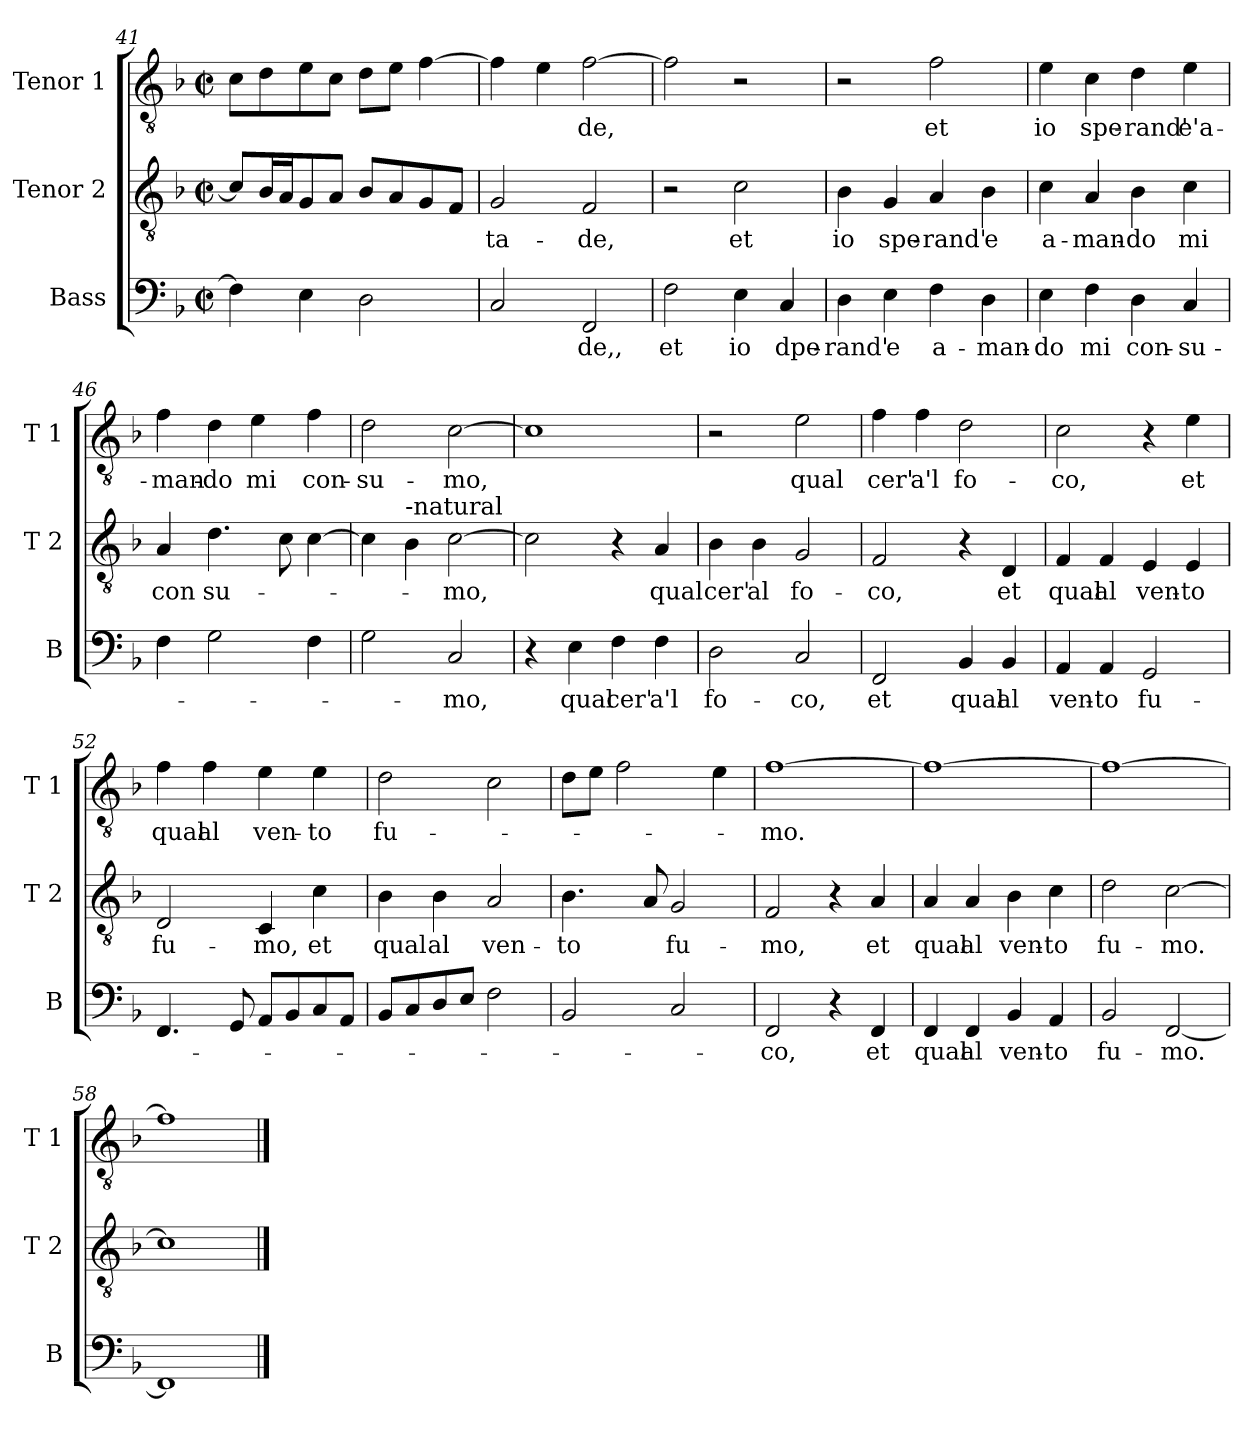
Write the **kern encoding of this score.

**kern	**text	**kern	**text	**kern	**text
*part3	*part3	*part2	*part2	*part1	*part1
*staff3	*staff3	*staff2	*staff2	*staff1	*staff1
*I"Bass	*	*I"Tenor 2	*	*I"Tenor 1	*
*I'B	*	*I'T 2	*	*I'T 1	*
*clefF4	*	*clefGv2	*	*clefGv2	*
*k[b-]	*	*k[b-]	*	*k[b-]	*
*F:	*	*F:	*	*F:	*
*M2/2	*	*M2/2	*	*M2/2	*
*met(c|)	*	*met(c|)	*	*met(c|)	*
=41	=41	=41	=41	=41	=41
4F\]	.	8c/L]	.	8c\L	.
.	.	16B-/L	.	8d\	.
.	.	16A/J	.	.	.
4E\	.	8G/	.	8e\	.
.	.	8A/J	.	8c\J	.
2D\	.	8B-/L	.	8d\L	.
.	.	8A/	.	8e\J	.
.	.	8G/	.	[4f\	.
.	.	8F/J	.	.	.
!!LO:PB:g=z
=42	=42	=42	=42	=42	=42
!	!	!	!LO:LY:b	!	!
2C/	.	2G/	-ta-	4f\]	.
.	.	.	.	4e\	.
!	!LO:LY:b	!	!LO:LY:b	!	!LO:LY:b
2FF/	-de,,	2F/	-de,	[2f\	-de,
=43	=43	=43	=43	=43	=43
!	!LO:LY:b	!	!	!	!
2F\	et	2r	.	2f\]	.
!	!LO:LY:b	!	!LO:LY:b	!	!
4E\	io	2c\	et	2r	.
!	!LO:LY:b	!	!	!	!
4C/	dpe-	.	.	.	.
=44	=44	=44	=44	=44	=44
!	!LO:LY:b	!	!LO:LY:b	!	!
4D\	-rand'	4B-\	io	2r	.
!	!LO:LY:b	!	!LO:LY:b	!	!
4E\	e	4G/	spe-	.	.
!	!LO:LY:b	!	!LO:LY:b	!	!LO:LY:b
4F\	a-	4A/	-rand'	2f\	et
!	!LO:LY:b	!	!LO:LY:b	!	!
4D\	-man-	4B-\	e	.	.
=45	=45	=45	=45	=45	=45
!	!LO:LY:b	!	!LO:LY:b	!	!LO:LY:b
4E\	-do	4c\	a-	4e\	io
!	!LO:LY:b	!	!LO:LY:b	!	!LO:LY:b
4F\	mi	4A/	-man-	4c\	spe-
!	!LO:LY:b	!	!LO:LY:b	!	!LO:LY:b
4D\	con-	4B-\	-do	4d\	-rand'
!	!LO:LY:b	!	!LO:LY:b	!	!LO:LY:b
4C/	-su-	4c\	mi	4e\	e'a-
=46	=46	=46	=46	=46	=46
!	!	!	!LO:LY:b	!	!LO:LY:b
4F\	.	4A/	con	4f\	-man-
!	!	!	!LO:LY:b	!	!LO:LY:b
2G\	.	4.d\	su-	4d\	-do
!	!	!	!	!	!LO:LY:b
.	.	.	.	4e\	mi
.	.	8c\	.	.	.
!	!	!	!	!	!LO:LY:b
4F\	.	[4c\	.	4f\	con-
=47	=47	=47	=47	=47	=47
!	!	!	!	!	!LO:LY:b
2G\	.	4c\]	.	2d\	-su-
!	!	!LO:TX:a:t=-natural	!	!	!
.	.	4B-\	.	.	.
!	!LO:LY:b	!	!LO:LY:b	!	!LO:LY:b
2C/	-mo,	[2c\	-mo,	[2c\	-mo,
!!LO:LB:g=z
=48	=48	=48	=48	=48	=48
4r	.	2c\]	.	1c]	.
!	!LO:LY:b	!	!	!	!
4E\	qual	.	.	.	.
!	!LO:LY:b	!	!	!	!
4F\	cer'	4r	.	.	.
!	!LO:LY:b	!	!LO:LY:b	!	!
4F\	a'l	4A/	qual	.	.
=49	=49	=49	=49	=49	=49
!	!LO:LY:b	!	!LO:LY:b	!	!
2D\	fo-	4B-\	cer'	2r	.
!	!	!	!LO:LY:b	!	!
.	.	4B-\	al	.	.
!	!LO:LY:b	!	!LO:LY:b	!	!LO:LY:b
2C/	-co,	2G/	fo-	2e\	qual
=50	=50	=50	=50	=50	=50
!	!LO:LY:b	!	!LO:LY:b	!	!LO:LY:b
2FF/	et	2F/	-co,	4f\	cer'
!	!	!	!	!	!LO:LY:b
.	.	.	.	4f\	a'l
!	!LO:LY:b	!	!	!	!LO:LY:b
4BB-/	qual	4r	.	2d\	fo-
!	!LO:LY:b	!	!LO:LY:b	!	!
4BB-/	al	4D/	et	.	.
=51	=51	=51	=51	=51	=51
!	!LO:LY:b	!	!LO:LY:b	!	!LO:LY:b
4AA/	ven-	4F/	qual	2c\	-co,
!	!LO:LY:b	!	!LO:LY:b	!	!
4AA/	-to	4F/	al	.	.
!	!LO:LY:b	!	!LO:LY:b	!	!
2GG/	fu-	4E/	ven-	4r	.
!	!	!	!LO:LY:b	!	!LO:LY:b
.	.	4E/	-to	4e\	et
=52	=52	=52	=52	=52	=52
!	!	!	!LO:LY:b	!	!LO:LY:b
4.FF/	.	2D/	fu-	4f\	qual
!	!	!	!	!	!LO:LY:b
.	.	.	.	4f\	al
8GG/	.	.	.	.	.
!	!	!	!LO:LY:b	!	!LO:LY:b
8AA/L	.	4C/	-mo,	4e\	ven-
8BB-/	.	.	.	.	.
!	!	!	!LO:LY:b	!	!LO:LY:b
8C/	.	4c\	et	4e\	-to
8AA/J	.	.	.	.	.
!!LO:LB:g=z
=53	=53	=53	=53	=53	=53
!	!	!	!LO:LY:b	!	!LO:LY:b
8BB-/L	.	4B-\	qual	2d\	fu-
8C/	.	.	.	.	.
!	!	!	!LO:LY:b	!	!
8D/	.	4B-\	al	.	.
8E/J	.	.	.	.	.
!	!	!	!LO:LY:b	!	!
2F\	.	2A/	ven-	2c\	.
=54	=54	=54	=54	=54	=54
!	!	!	!LO:LY:b	!	!
2BB-/	.	4.B-\	-to	8d\L	.
.	.	.	.	8e\J	.
.	.	.	.	2f\	.
.	.	8A/	.	.	.
!	!	!	!LO:LY:b	!	!
2C/	.	2G/	fu-	.	.
.	.	.	.	4e\	.
=55	=55	=55	=55	=55	=55
!	!LO:LY:b	!	!LO:LY:b	!	!LO:LY:b
2FF/	-co,	2F/	-mo,	[1f	-mo.
4r	.	4r	.	.	.
!	!LO:LY:b	!	!LO:LY:b	!	!
4FF/	et	4A/	et	.	.
=56	=56	=56	=56	=56	=56
!	!LO:LY:b	!	!LO:LY:b	!	!
4FF/	qual	4A/	qual	1f_	.
!	!LO:LY:b	!	!LO:LY:b	!	!
4FF/	al	4A/	al	.	.
!	!LO:LY:b	!	!LO:LY:b	!	!
4BB-/	ven-	4B-\	ven-	.	.
!	!LO:LY:b	!	!LO:LY:b	!	!
4AA/	-to	4c\	-to	.	.
=57	=57	=57	=57	=57	=57
!	!LO:LY:b	!	!LO:LY:b	!	!
2BB-/	fu-	2d\	fu-	1f_	.
!	!LO:LY:b	!	!LO:LY:b	!	!
[2FF/	-mo.	[2c\	-mo.	.	.
=58	=58	=58	=58	=58	=58
1FF]	.	1c]	.	1f]	.
==	==	==	==	==	==
*-	*-	*-	*-	*-	*-
